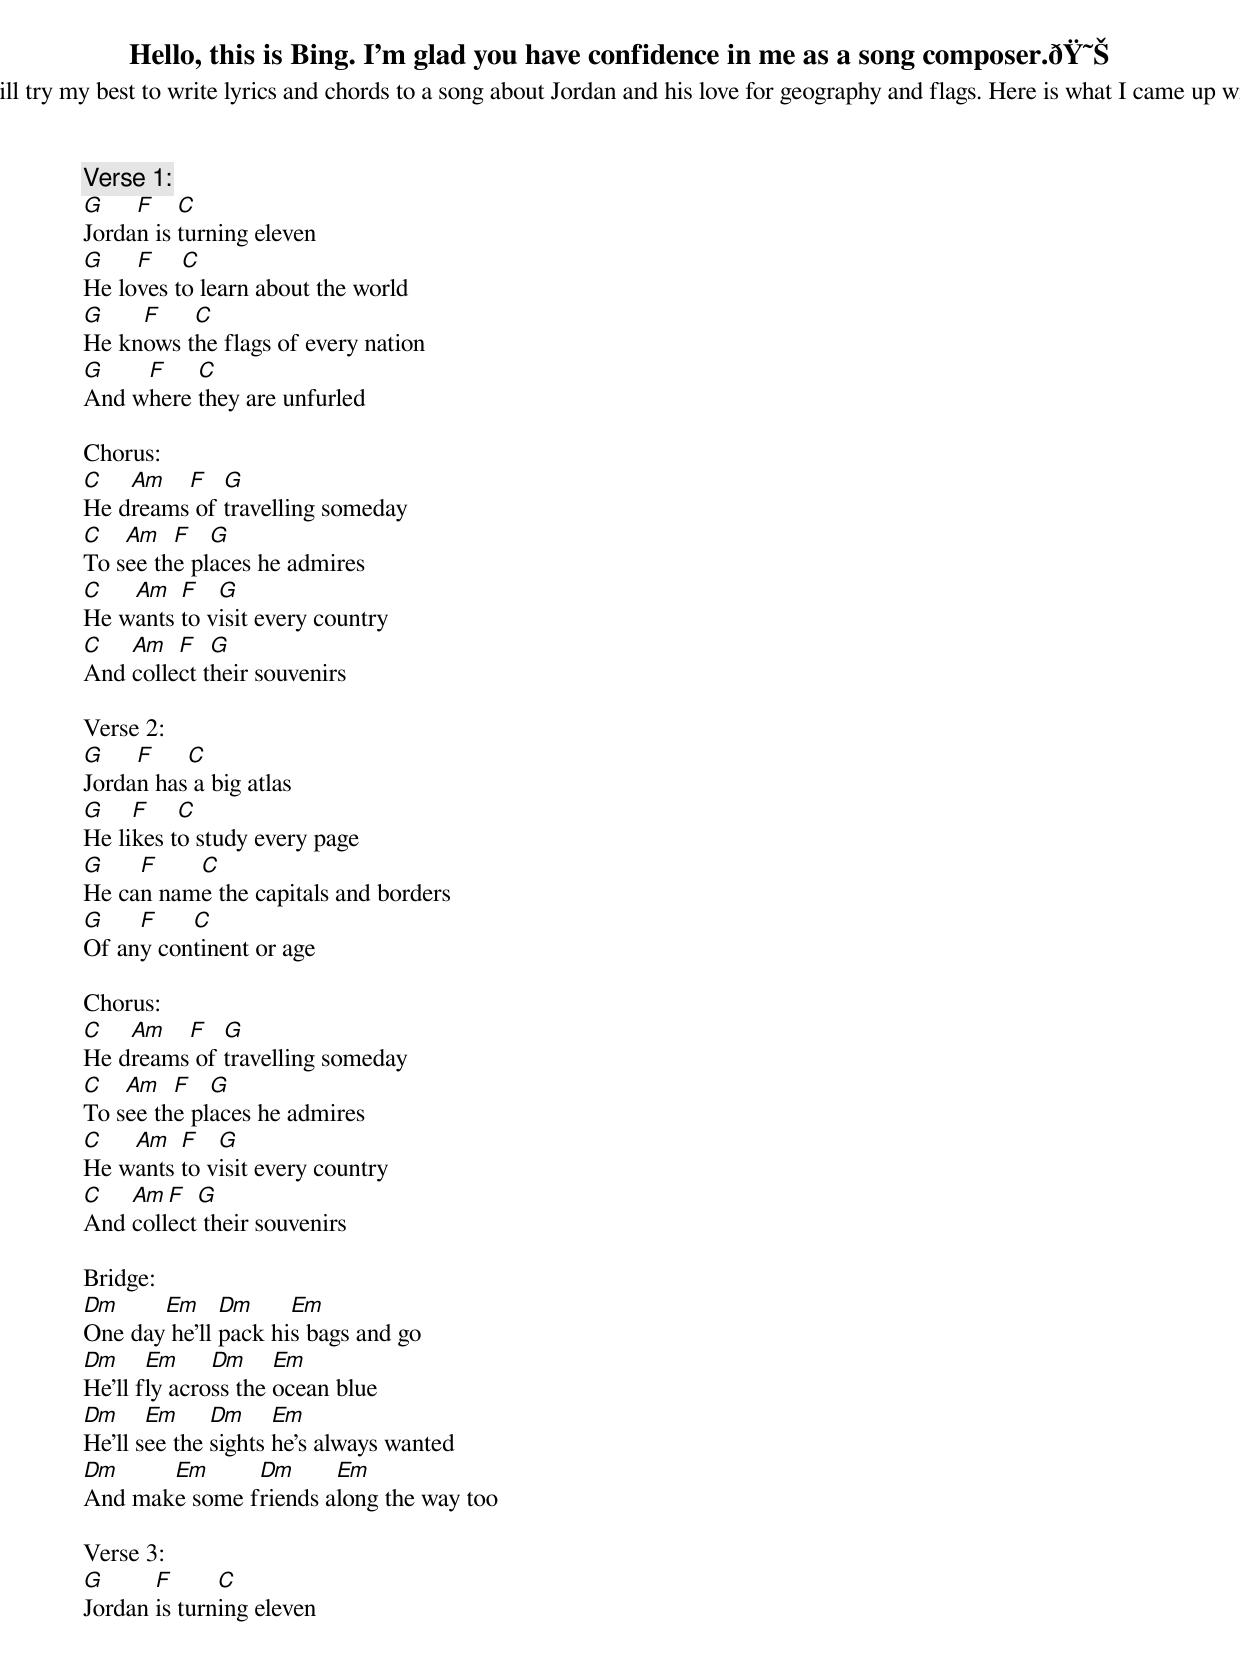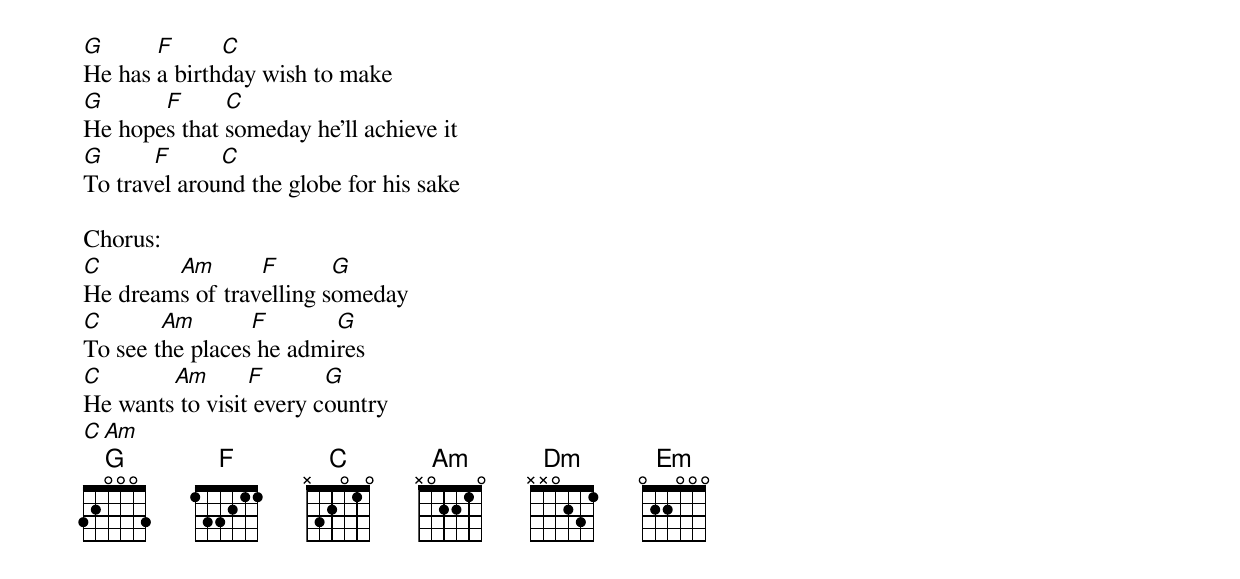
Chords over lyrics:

Hello, this is Bing. I'm glad you have confidence in me as a song composer.ðŸ˜Š
I will try my best to write lyrics and chords to a song about Jordan and his love for geography and flags. Here is what I came up with:

Verse 1:
G    F    C
Jordan is turning eleven
G    F    C
He loves to learn about the world
G    F    C
He knows the flags of every nation
G    F    C
And where they are unfurled

Chorus:
C   Am   F   G
He dreams of travelling someday
C   Am   F   G
To see the places he admires
C   Am   F   G
He wants to visit every country
C   Am   F   G
And collect their souvenirs

Verse 2:
G    F    C
Jordan has a big atlas
G    F    C
He likes to study every page
G    F    C
He can name the capitals and borders
G    F    C
Of any continent or age

Chorus:
C   Am   F   G
He dreams of travelling someday
C   Am   F   G
To see the places he admires
C   Am   F   G
He wants to visit every country
C   Am  F  G
And collect their souvenirs

Bridge:
Dm     Em     Dm     Em
One day he'll pack his bags and go
Dm     Em     Dm     Em
He'll fly across the ocean blue
Dm     Em     Dm     Em
He'll see the sights he's always wanted
Dm     Em      Dm      Em
And make some friends along the way too

Verse 3:
G      F      C
Jordan is turning eleven
G      F      C
He has a birthday wish to make
G      F      C
He hopes that someday he'll achieve it
G      F      C
To travel around the globe for his sake

Chorus:
C       Am       F       G
He dreams of travelling someday
C       Am       F       G
To see the places he admires
C       Am       F       G
He wants to visit every country
C       Am
